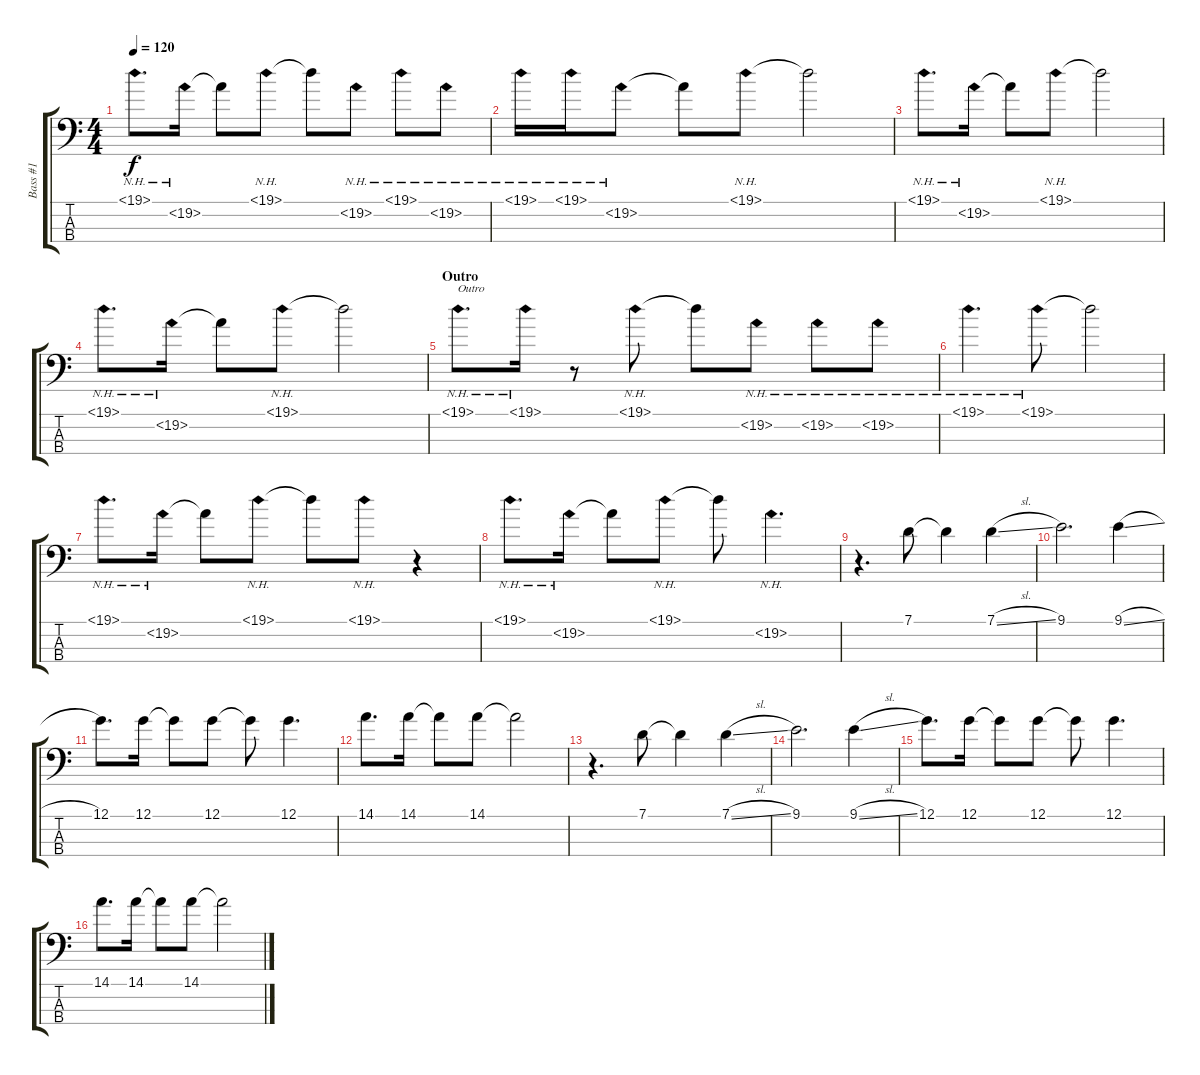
\track ("Bass #1" "Bass #1") {instrument electricbassfinger}
\staff {score tabs}
\tuning (G2 D2 A1 E1) {hide}
\ts (4 4)
\tempo 120
\clef f4
\ks c
19.1{nh}.8{d dy f} 19.2{nh}.16 19.2{t}.8 19.1{nh}.8 19.1{t}.8 19.2{nh}.8 19.1{nh}.8 19.2{nh}.8 |
19.1{nh}.16 19.1{nh}.16 19.2{nh}.8 19.2{t}.8 19.1{nh}.8 19.1{t}.2 |
19.1{nh}.8{d} 19.2{nh}.16 19.2{t}.8 19.1{nh}.8 19.1{t}.2 |
19.1{nh}.8{d} 19.2{nh}.16 19.2{t}.8 19.1{nh}.8 19.1{t}.2 |
\section ("" "Outro")
19.1{nh}.8{d txt "Outro"} 19.1{nh}.16 r.8 19.1{nh}.8 19.1{t}.8 19.2{nh}.8 19.2{nh}.8 19.2{nh}.8 |
19.1{nh}.4{d} 19.1{nh}.8 19.1{t}.2 |
19.1{nh}.8{d} 19.2{nh}.16 19.2{t}.8 19.1{nh}.8 19.1{t}.8 19.1{nh}.8 r.4 |
19.1{nh}.8{d} 19.2{nh}.16 19.2{t}.8 19.1{nh}.8 19.1{t}.8 19.2{nh}.4{d} |
r.4{d} 7.1.8 7.1{t}.4 7.1{sl}.4 |
9.1.2{d} 9.1{sl}.4 |
12.1.8{d} 12.1.16 12.1{t}.8 12.1.8 12.1{t}.8 12.1.4{d} |
14.1.8{d} 14.1.16 14.1{t}.8 14.1.8 14.1{t}.2 |
r.4{d} 7.1.8 7.1{t}.4 7.1{sl}.4 |
9.1.2{d} 9.1{sl}.4 |
12.1.8{d} 12.1.16 12.1{t}.8 12.1.8 12.1{t}.8 12.1.4{d} |
14.1.8{d} 14.1.16 14.1{t}.8 14.1.8 14.1{t}.2
